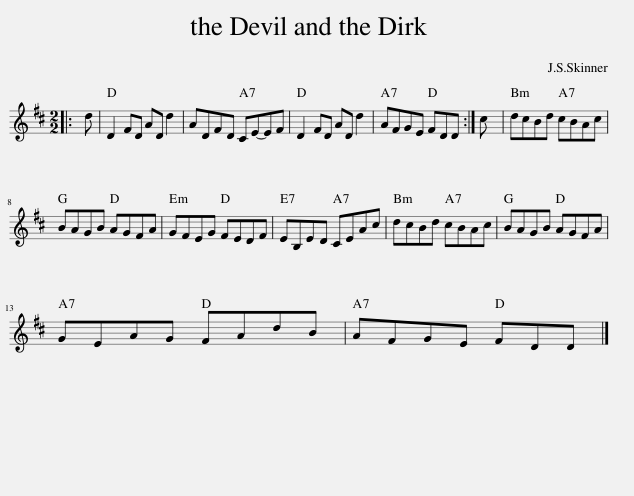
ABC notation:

X:1
L:1/8
M:2/2
I:linebreak $
K:D
V:1 treble
V:1
|: d | D2 FD AD d2 | ADFD CE-EF | D2 FD AD d2 | AFGE FDD :| %5
 c | dcBd cBAc |$ BAGB AGFA | GFEG FEDF | EB,ED CEAc | %10
 dcBd cBAc | BAGB AGFA |$ GEAG FAdB | AFGE FDD |] %14
